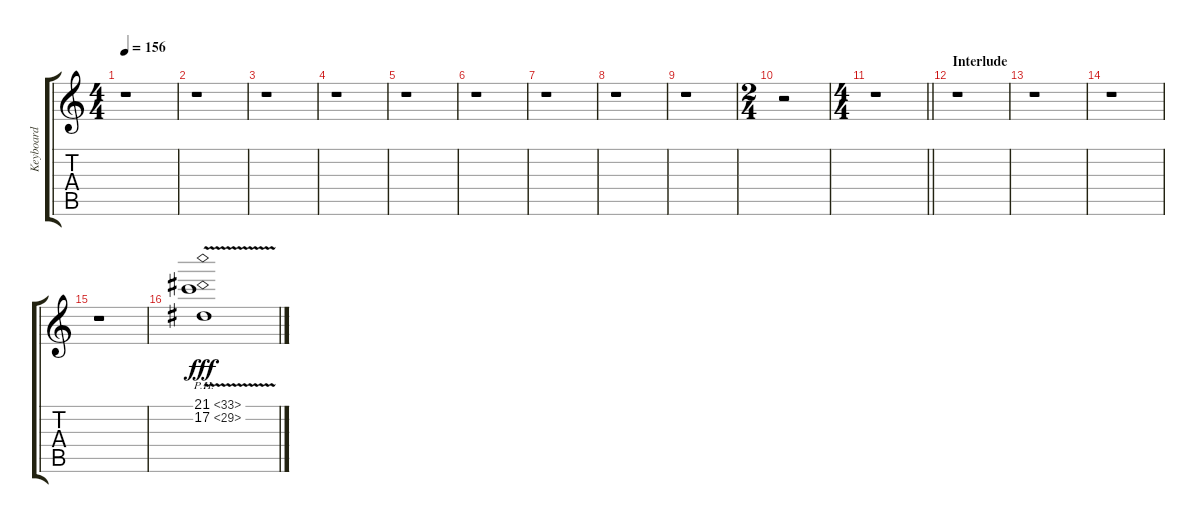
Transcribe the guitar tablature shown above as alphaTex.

\track ("Keyboard" "Keyboard") {instrument lead1square}
\staff {score tabs}
\tuning (Eb4 Bb3 Gb3 Db3 Ab2 Eb2) {hide}
\ts (4 4)
\tempo 156
\clef g2
\ks c
r.1{dy f} |
r.1 |
r.1 |
r.1 |
r.1 |
r.1 |
r.1 |
r.1 |
r.1 |
\ts (2 4)
r.2 |
\ts (4 4)
\barLineRight lightlight
r.1 |
\section ("" "Interlude")
r.1 |
r.1 |
r.1 |
r.1{volume 0} |
(21.1{ph 12 v} 17.2{ph 12}).1{dy fff volume 16 instrument pad2warm}
